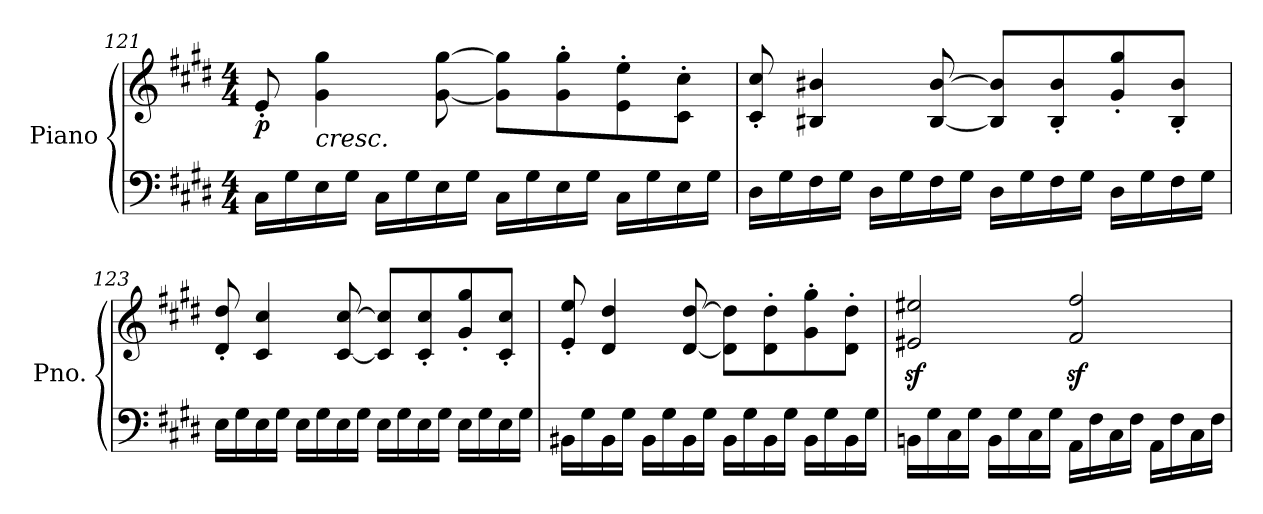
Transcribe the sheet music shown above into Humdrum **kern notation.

**kern	**kern	**dynam
*part1	*part1	*part1
*staff2	*staff1	*staff1/2
*I"Piano	*	*
*I'Pno.	*	*
*clefF4	*clefG2	*
*k[f#c#g#d#]	*k[f#c#g#d#]	*
*M4/4	*M4/4	*
=121	=121	=121
!	!	!LO:DY:b
16C#\LL	8e'/	p
16G#\	.	.
!	!LO:TX:b:i:t=cresc.	!
16E\	4g#\ 4gg#\	.
16G#\JJ	.	.
16C#\LL	.	.
16G#\	.	.
16E\	[8g#\ [8gg#\	.
16G#\JJ	.	.
16C#\LL	8g#\] 8gg#\]L	.
16G#\	.	.
16E\	8g#\' 8gg#\'	.
16G#\JJ	.	.
16C#\LL	8e\' 8ee\'	.
16G#\	.	.
16E\	8c#\' 8cc#\'J	.
16G#\JJ	.	.
!!LO:PB:g=z
=122	=122	=122
16D#>\LL	8c#/' 8cc#/'	.
16G#\	.	.
16F#\	4B#X/ 4b#X/	.
16G#\JJ	.	.
16D#\LL	.	.
16G#\	.	.
16F#\	[8B#/ [8b#/	.
16G#\JJ	.	.
16D#\LL	8B#/] 8b#/]L	.
16G#\	.	.
16F#\	8B#/' 8b#/'	.
16G#\JJ	.	.
16D#\LL	8g#/' 8gg#/'	.
16G#\	.	.
16F#\	8B#/' 8b#/'J	.
16G#\JJ	.	.
=123	=123	=123
16E>\LL	8d#/' 8dd#/'	.
16G#\	.	.
16E\	4c#/ 4cc#/	.
16G#\JJ	.	.
16E\LL	.	.
16G#\	.	.
16E\	[8c#/ [8cc#/	.
16G#\JJ	.	.
16E\LL	8c#/] 8cc#/]L	.
16G#\	.	.
16E\	8c#/' 8cc#/'	.
16G#\JJ	.	.
16E\LL	8g#/' 8gg#/'	.
16G#\	.	.
16E\	8c#/' 8cc#/'J	.
16G#\JJ	.	.
=124	=124	=124
16BB#X>\LL	8e/' 8ee/'	.
16G#\	.	.
16BB#\	4d#/ 4dd#/	.
16G#\JJ	.	.
16BB#\LL	.	.
16G#\	.	.
16BB#\	[8d#/ [8dd#/	.
16G#\JJ	.	.
16BB#\LL	8d#\] 8dd#\]L	.
16G#\	.	.
16BB#\	8d#\' 8dd#\'	.
16G#\JJ	.	.
16BB#\LL	8g#\' 8gg#\'	.
16G#\	.	.
16BB#\	8d#\' 8dd#\'J	.
16G#\JJ	.	.
!!LO:LB:g=z
=125	=125	=125
16BBn>\LL	2e#X/z< 2ee#X/z<	.
16G#\	.	.
16C#\	.	.
16G#\JJ	.	.
16BB\LL	.	.
16G#\	.	.
16C#\	.	.
16G#\JJ	.	.
16AA\LL	2f#/z< 2ff#/z<	.
16F#\	.	.
16C#\	.	.
16F#\JJ	.	.
16AA\LL	.	.
16F#\	.	.
16C#\	.	.
16F#\JJ	.	.
=	=	=
*-	*-	*-
